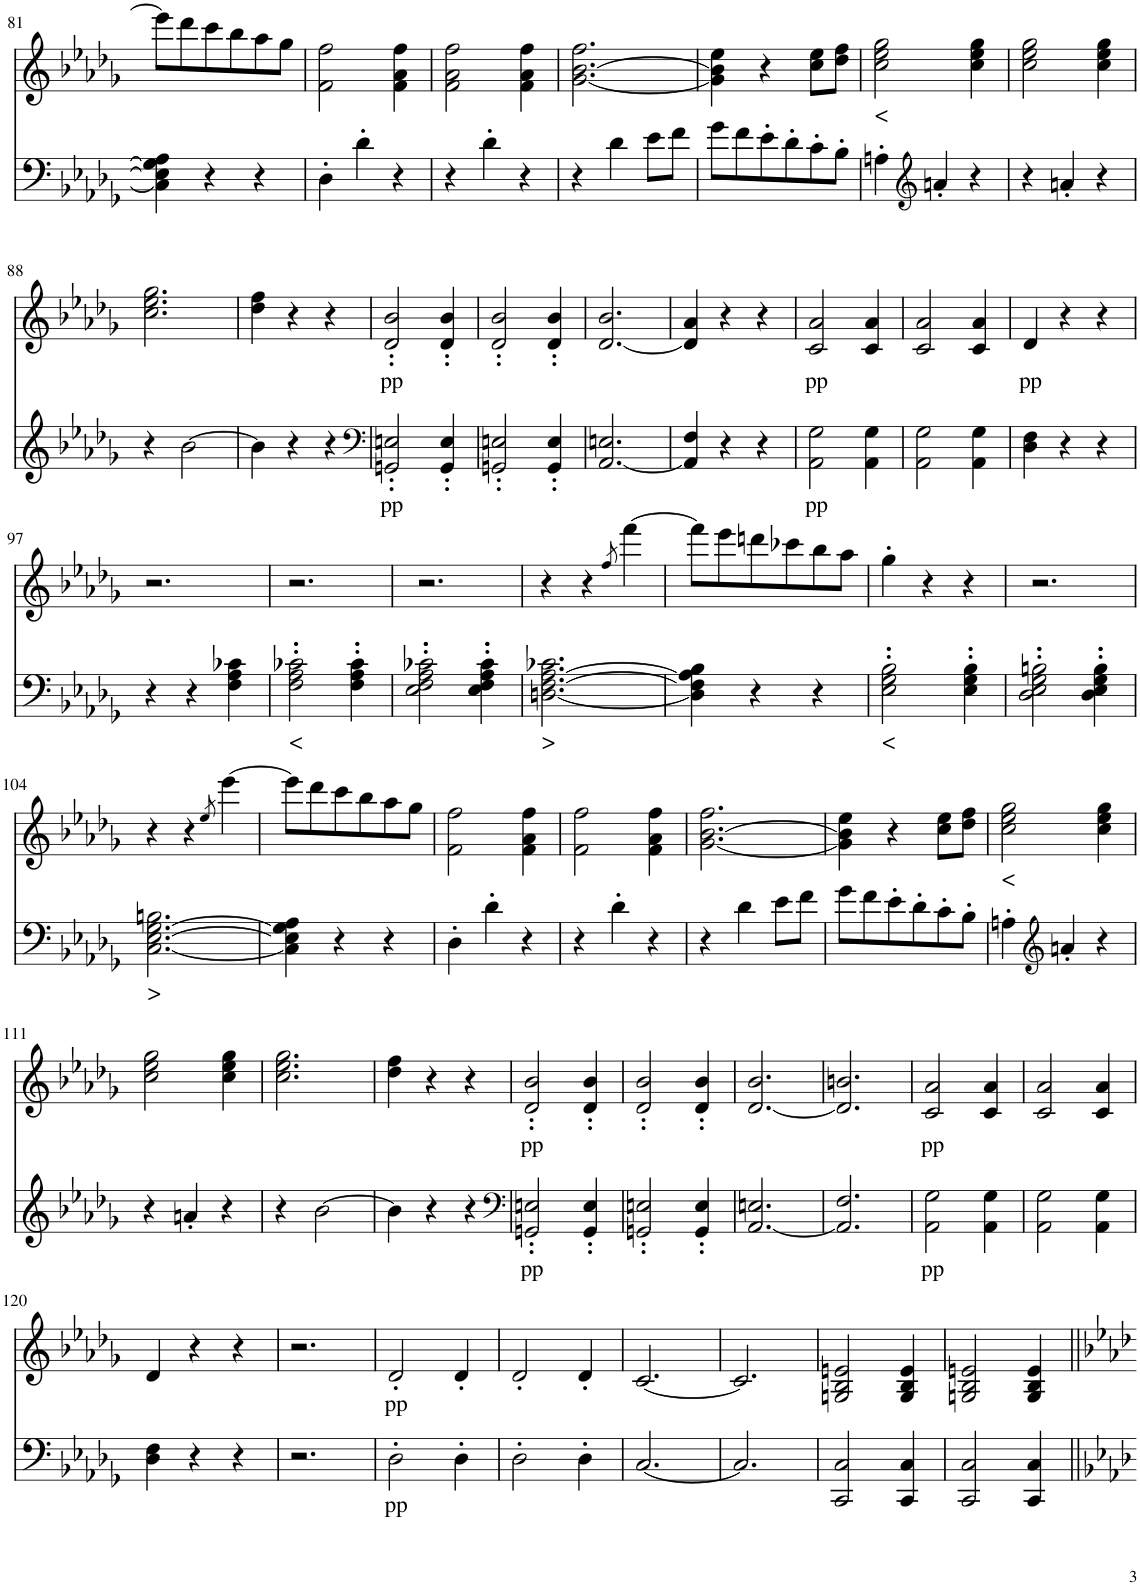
**kern	**text	**kern	**text
*part2	*part2	*part1	*part1
*staff2	*staff2	*staff1	*staff1
*I"piano	*	*I"piano	*
*I'Pno	*	*I'Pno	*
!!LO:PB:g=z
*clefF4	*	*clefG2	*
*k[b-e-a-d-g-]	*	*k[b-e-a-d-g-]	*
*M3/4	*	*M3/4	*
=81	=81	=81	=81
4C\] 4E-\] 4G-\] 4A-\	.	8eee-\L]	.
.	.	8ddd-\	.
4r	.	8ccc\	.
.	.	8bb-\	.
4r	.	8aa-\	.
.	.	8gg-\J	.
=82	=82	=82	=82
4D-'\	.	2f\ 2ff\	.
4d-'\	.	.	.
4r	.	4f\ 4a-\ 4ff\	.
=83	=83	=83	=83
4r	.	2f\ 2a-\ 2ff\	.
4d-'\	.	.	.
4r	.	4f\ 4a-\ 4ff\	.
=84	=84	=84	=84
4r	.	[2.g-\ [2.b-\ 2.ff\	.
4d-\	.	.	.
8e-\L	.	.	.
8f\J	.	.	.
=85	=85	=85	=85
8g-\L	.	4g-\] 4b-\] 4ee-\	.
8f\	.	.	.
8e-'\	.	4r	.
8d-'\	.	.	.
8c'\	.	8cc\ 8ee-\L	.
8B-'\J	.	8dd-\ 8ff\J	.
=86	=86	=86	=86
!	!	!	!LO:LY:b
4An'\	.	2cc\ 2ee-\ 2gg-\	<
*clefG2	*	*	*
4an'/	.	.	.
4r	.	4cc\ 4ee-\ 4gg-\	.
=87	=87	=87	=87
4r	.	2cc\ 2ee-\ 2gg-\	.
4an'/	.	.	.
4r	.	4cc\ 4ee-\ 4gg-\	.
!!LO:LB:g=z
=88	=88	=88	=88
4r	.	2.cc\ 2.ee-\ 2.gg-\	.
[2b-\	.	.	.
=89	=89	=89	=89
4b-\]	.	4dd-\ 4ff\	.
4r	.	4r	.
4r	.	4r	.
=90	=90	=90	=90
*clefF4	*	*	*
!	!LO:LY:b	!	!LO:LY:b
2GGn/' 2En/'	pp	2d-/' 2b-/'	pp
4GG/' 4E/'	.	4d-/' 4b-/'	.
=91	=91	=91	=91
2GGn/' 2En/'	.	2d-/' 2b-/'	.
4GG/' 4E/'	.	4d-/' 4b-/'	.
=92	=92	=92	=92
[2.AA-/ 2.En/	.	[2.d-/ 2.b-/	.
=93	=93	=93	=93
4AA-/] 4F/	.	4d-/] 4a-/	.
4r	.	4r	.
4r	.	4r	.
=94	=94	=94	=94
!	!LO:LY:b	!	!LO:LY:b
2AA-\ 2G-\	pp	2c/ 2a-/	pp
4AA-\ 4G-\	.	4c/ 4a-/	.
=95	=95	=95	=95
2AA-\ 2G-\	.	2c/ 2a-/	.
4AA-\ 4G-\	.	4c/ 4a-/	.
=96	=96	=96	=96
!	!	!	!LO:LY:b
4D-\ 4F\	.	4d-/	pp
4r	.	4r	.
4r	.	4r	.
!!LO:LB:g=z
=97	=97	=97	=97
4r	.	2.r	.
4r	.	.	.
4F\ 4A-\ 4c-X\	.	.	.
=98	=98	=98	=98
!	!LO:LY:b	!	!
2F\' 2A-\' 2c-X\'	<	2.r	.
4F\' 4A-\' 4c-\'	.	.	.
=99	=99	=99	=99
2E-\' 2F\' 2A-\' 2c-X\'	.	2.r	.
4E-\' 4F\' 4A-\' 4c-\'	.	.	.
=100	=100	=100	=100
!	!LO:LY:b	!	!
[2.Dn\ [2.F\ [2.A-\ 2.c-X\	>	4r	.
.	.	4r	.
.	.	8qff/	.
.	.	[4fff\	.
=101	=101	=101	=101
4D\] 4F\] 4A-\] 4B-\	.	8fff\L]	.
.	.	8eee-\	.
4r	.	8dddn\	.
.	.	8ccc-X\	.
4r	.	8bb-\	.
.	.	8aa-\J	.
=102	=102	=102	=102
!	!LO:LY:b	!	!
2E-\' 2G-\' 2B-\'	<	4gg-'\	.
.	.	4r	.
4E-\' 4G-\' 4B-\'	.	4r	.
=103	=103	=103	=103
2D-\' 2E-\' 2G-\' 2Bn\'	.	2.r	.
4D-\' 4E-\' 4G-\' 4B\'	.	.	.
!!LO:LB:g=z
=104	=104	=104	=104
!	!LO:LY:b	!	!
[2.C\ [2.E-\ [2.G-\ 2.Bn\	>	4r	.
.	.	4r	.
.	.	8qee-/	.
.	.	[4eee-\	.
=105	=105	=105	=105
4C\] 4E-\] 4G-\] 4A-\	.	8eee-\L]	.
.	.	8ddd-\	.
4r	.	8ccc\	.
.	.	8bb-\	.
4r	.	8aa-\	.
.	.	8gg-\J	.
=106	=106	=106	=106
4D-'\	.	2f\ 2ff\	.
4d-'\	.	.	.
4r	.	4f\ 4a-\ 4ff\	.
=107	=107	=107	=107
4r	.	2f\ 2ff\	.
4d-'\	.	.	.
4r	.	4f\ 4a-\ 4ff\	.
=108	=108	=108	=108
4r	.	[2.g-\ [2.b-\ 2.ff\	.
4d-\	.	.	.
8e-\L	.	.	.
8f\J	.	.	.
=109	=109	=109	=109
8g-\L	.	4g-\] 4b-\] 4ee-\	.
8f\	.	.	.
8e-'\	.	4r	.
8d-'\	.	.	.
8c'\	.	8cc\ 8ee-\L	.
8B-'\J	.	8dd-\ 8ff\J	.
=110	=110	=110	=110
!	!	!	!LO:LY:b
4An'\	.	2cc\ 2ee-\ 2gg-\	<
*clefG2	*	*	*
4an'/	.	.	.
4r	.	4cc\ 4ee-\ 4gg-\	.
!!LO:LB:g=z
=111	=111	=111	=111
4r	.	2cc\ 2ee-\ 2gg-\	.
4an'/	.	.	.
4r	.	4cc\ 4ee-\ 4gg-\	.
=112	=112	=112	=112
4r	.	2.cc\ 2.ee-\ 2.gg-\	.
[2b-\	.	.	.
=113	=113	=113	=113
4b-\]	.	4dd-\ 4ff\	.
4r	.	4r	.
4r	.	4r	.
=114	=114	=114	=114
*clefF4	*	*	*
!	!LO:LY:b	!	!LO:LY:b
2GGn/' 2En/'	pp	2d-/' 2b-/'	pp
4GG/' 4E/'	.	4d-/' 4b-/'	.
=115	=115	=115	=115
2GGn/' 2En/'	.	2d-/' 2b-/'	.
4GG/' 4E/'	.	4d-/' 4b-/'	.
=116	=116	=116	=116
[2.AA-/ 2.En/	.	[2.d-/ 2.b-/	.
=117	=117	=117	=117
2.AA-/] 2.F/	.	2.d-/] 2.bn/	.
=118	=118	=118	=118
!	!LO:LY:b	!	!LO:LY:b
2AA-\ 2G-\	pp	2c/ 2a-/	pp
4AA-\ 4G-\	.	4c/ 4a-/	.
=119	=119	=119	=119
2AA-\ 2G-\	.	2c/ 2a-/	.
4AA-\ 4G-\	.	4c/ 4a-/	.
!!LO:LB:g=z
=120	=120	=120	=120
4D-\ 4F\	.	4d-/	.
4r	.	4r	.
4r	.	4r	.
=121	=121	=121	=121
2.r	.	2.r	.
=122	=122	=122	=122
!	!LO:LY:b	!	!LO:LY:b
2D-'\	pp	2d-'/	pp
4D-'\	.	4d-'/	.
=123	=123	=123	=123
2D-'\	.	2d-'/	.
4D-'\	.	4d-'/	.
=124	=124	=124	=124
[2.C/	.	[2.c/	.
=125	=125	=125	=125
2.C/]	.	2.c/]	.
=126	=126	=126	=126
2CC/ 2C/	.	2Gn/ 2B-/ 2en/	.
4CC/ 4C/	.	4G/ 4B-/ 4e/	.
=127	=127	=127	=127
2CC/ 2C/	.	2Gn/ 2B-/ 2en/	.
4CC/ 4C/	.	4G/ 4B-/ 4e/	.
=||	=||	=||	=||
*-	*-	*-	*-
